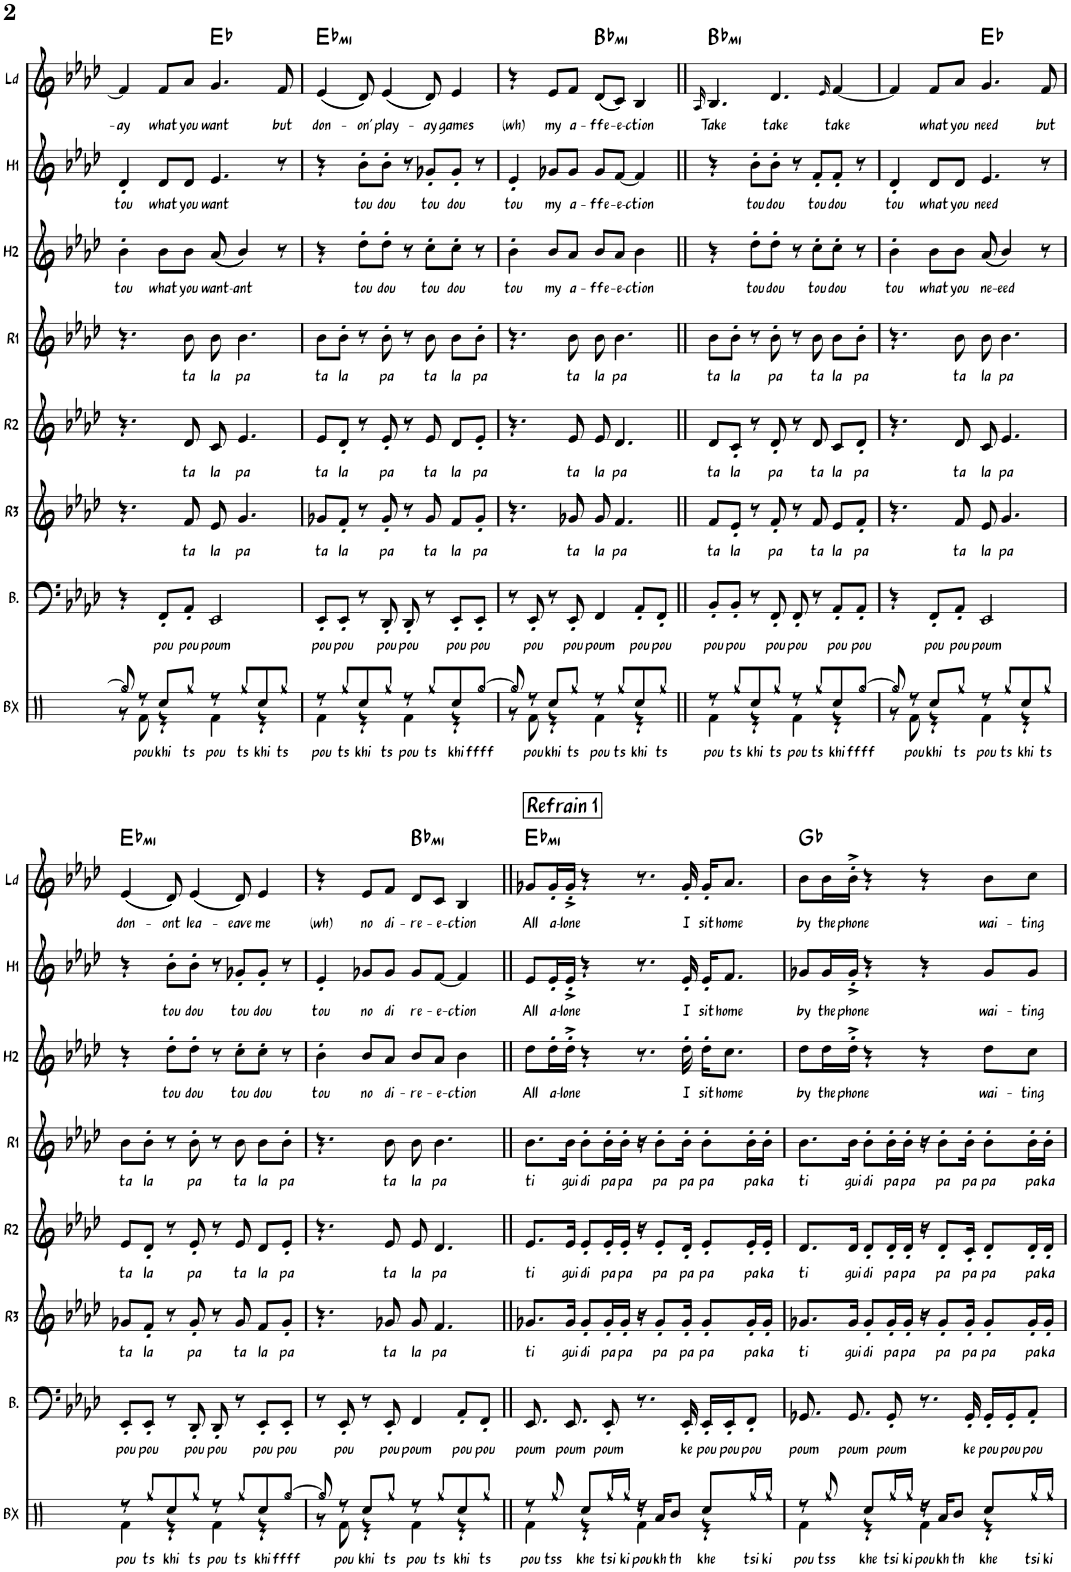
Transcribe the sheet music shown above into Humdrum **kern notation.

**kern	**text	**kern	**text	**kern	**text	**kern	**text	**kern	**text	**kern	**text	**kern	**text	**kern	**text	**harte
*part8	*part8	*part7	*part7	*part6	*part6	*part5	*part5	*part4	*part4	*part3	*part3	*part2	*part2	*part1	*part1	*part1
*staff8	*staff8	*staff7	*staff7	*staff6	*staff6	*staff5	*staff5	*staff4	*staff4	*staff3	*staff3	*staff2	*staff2	*staff1	*staff1	*
*I"Beatbox	*	*I"Basse	*	*I"Rythm 3	*	*I"Rythm 2	*	*I"Rythm 1	*	*I"Harmo 2	*	*I"Harmo 1	*	*I"Lead	*	*
*I'BX	*	*I'B.	*	*I'R3	*	*I'R2	*	*I'R1	*	*I'H2	*	*I'H1	*	*I'Ld	*	*
!!LO:PB:g=z
*clefX	*	*clefF4	*	*clefG2	*	*clefG2	*	*clefG2	*	*clefG2	*	*clefG2	*	*clefG2	*	*
*k[]	*	*k[b-e-a-d-]	*	*k[b-e-a-d-]	*	*k[b-e-a-d-]	*	*k[b-e-a-d-]	*	*k[b-e-a-d-]	*	*k[b-e-a-d-]	*	*k[b-e-a-d-]	*	*
*M4/4	*	*M4/4	*	*M4/4	*	*M4/4	*	*M4/4	*	*M4/4	*	*M4/4	*	*M4/4	*	*
=6	=6	=6	=6	=6	=6	=6	=6	=6	=6	=6	=6	=6	=6	=6	=6	=6
*^	*	*	*	*	*	*	*	*	*	*	*	*	*	*	*	*
!	!	!	!	!	!	!	!	!	!	!	!	!LO:LY:b	!	!LO:LY:b	!	!LO:LY:b	!
8Rgg/]	8r	.	4r	.	4.r	.	4.r	.	4.r	.	4b-'\	tou	4d-'/	tou	4f/]	-ay	.
!	!	!LO:LY:b	!	!	!	!	!	!	!	!	!	!	!	!	!	!	!
8r	8Rf\	pou	.	.	.	.	.	.	.	.	.	.	.	.	.	.	.
!	!	!LO:LY:b	!	!LO:LY:b	!	!	!	!	!	!	!	!LO:LY:b	!	!LO:LY:b	!	!LO:LY:b	!
8Rcc/L	4r	khi	8FF'/L	pou	.	.	.	.	.	.	8b-\L	what	8d-/L	what	8f/L	what	.
!	!	!LO:LY:b	!	!LO:LY:b	!	!LO:LY:b	!	!LO:LY:b	!	!LO:LY:b	!	!LO:LY:b	!	!LO:LY:b	!	!LO:LY:b	!
8Rgg/J	.	ts	8AA-'/J	pou	8f/	ta	8d-/	ta	8b-\	ta	8b-\J	you	8d-/J	you	8a-/J	you	.
!	!	!LO:LY:b	!	!LO:LY:b	!	!LO:LY:b	!	!LO:LY:b	!	!LO:LY:b	!	!LO:LY:b	!	!LO:LY:b	!	!LO:LY:b	!
8r	4Rf\	pou	2EE-/	poum	8e-/	la	8c/	la	8b-\	la	(8a-/	want-	4.e-/	want	4.g/	want	Eb:maj
!	!	!LO:LY:b	!	!	!	!LO:LY:b	!	!LO:LY:b	!	!LO:LY:b	!	!LO:LY:b	!	!	!	!	!
8Rgg/L	.	ts	.	.	4.g/	pa	4.e-/	pa	4.b-\	pa	4b-/)	-ant	.	.	.	.	.
!	!	!LO:LY:b	!	!	!	!	!	!	!	!	!	!	!	!	!	!	!
8Rcc/	4r	khi	.	.	.	.	.	.	.	.	.	.	.	.	.	.	.
!	!	!LO:LY:b	!	!	!	!	!	!	!	!	!	!	!	!	!	!LO:LY:b	!
8Rgg/J	.	ts	.	.	.	.	.	.	.	.	8r	.	8r	.	8f/	but	.
=7	=7	=7	=7	=7	=7	=7	=7	=7	=7	=7	=7	=7	=7	=7	=7	=7	=7
!	!	!LO:LY:b	!	!LO:LY:b	!	!LO:LY:b	!	!LO:LY:b	!	!LO:LY:b	!	!	!	!	!	!LO:LY:b	!LO:H:kt=mi
8r	4Rf\	pou	8EE-'/L	pou	8g-X/L	ta	8e-/L	ta	8b-\L	ta	4r	.	4r	.	(4e-/	don-	Eb:min
!	!	!LO:LY:b	!	!LO:LY:b	!	!LO:LY:b	!	!LO:LY:b	!	!LO:LY:b	!	!	!	!	!	!	!
8Rgg/L	.	ts	8EE-'/J	pou	8f'/J	la	8d-'/J	la	8b-'\J	la	.	.	.	.	.	.	.
!	!	!LO:LY:b	!	!	!	!	!	!	!	!	!	!LO:LY:b	!	!LO:LY:b	!	!LO:LY:b	!
8Rcc/	4r	khi	8r	.	8r	.	8r	.	8r	.	8dd-'\L	tou	8b-'\L	tou	8d-/)	-on'	.
!	!	!LO:LY:b	!	!LO:LY:b	!	!LO:LY:b	!	!LO:LY:b	!	!LO:LY:b	!	!LO:LY:b	!	!LO:LY:b	!	!LO:LY:b	!
8Rgg/J	.	ts	8DD-'/	pou	8g-'/	pa	8e-'/	pa	8b-'\	pa	8dd-'\J	dou	8b-'\J	dou	(4e-/	play-	.
!	!	!LO:LY:b	!	!LO:LY:b	!	!	!	!	!	!	!	!	!	!	!	!	!
8r	4Rf\	pou	8DD-'/	pou	8r	.	8r	.	8r	.	8r	.	8r	.	.	.	.
!	!	!LO:LY:b	!	!	!	!LO:LY:b	!	!LO:LY:b	!	!LO:LY:b	!	!LO:LY:b	!	!LO:LY:b	!	!LO:LY:b	!
8Rgg/L	.	ts	8r	.	8g-/	ta	8e-/	ta	8b-\	ta	8cc'\L	tou	8g-X'/L	tou	8d-/)	-ay	.
!	!	!LO:LY:b	!	!LO:LY:b	!	!LO:LY:b	!	!LO:LY:b	!	!LO:LY:b	!	!LO:LY:b	!	!LO:LY:b	!	!LO:LY:b	!
8Rcc/	4r	khi	8EE-'/L	pou	8f/L	la	8d-/L	la	8b-\L	la	8cc'\J	dou	8g-'/J	dou	4e-/	games	.
!	!	!LO:LY:b	!	!LO:LY:b	!	!LO:LY:b	!	!LO:LY:b	!	!LO:LY:b	!	!	!	!	!	!	!
[8Rgg/J	.	ffff	8EE-'/J	pou	8g-'/J	pa	8e-'/J	pa	8b-'\J	pa	8r	.	8r	.	.	.	.
=8	=8	=8	=8	=8	=8	=8	=8	=8	=8	=8	=8	=8	=8	=8	=8	=8	=8
!	!	!	!	!	!	!	!	!	!	!	!	!LO:LY:b	!	!LO:LY:b	!	!LO:LY:b	!
8Rgg/]	8r	.	8r	.	4.r	.	4.r	.	4.r	.	4b-'\	tou	4e-'/	tou	4r	(wh)	.
!	!	!LO:LY:b	!	!LO:LY:b	!	!	!	!	!	!	!	!	!	!	!	!	!
8r	8Rf\	pou	8EE-'/	pou	.	.	.	.	.	.	.	.	.	.	.	.	.
!	!	!LO:LY:b	!	!	!	!	!	!	!	!	!	!LO:LY:b	!	!LO:LY:b	!	!LO:LY:b	!
8Rcc/L	4r	khi	8r	.	.	.	.	.	.	.	8b-/L	my	8g-X/L	my	8e-/L	my	.
!	!	!LO:LY:b	!	!LO:LY:b	!	!LO:LY:b	!	!LO:LY:b	!	!LO:LY:b	!	!LO:LY:b	!	!LO:LY:b	!	!LO:LY:b	!
8Rgg/J	.	ts	8EE-'/	pou	8g-X/	ta	8e-/	ta	8b-\	ta	8a-/J	a-	8g-/J	a-	8f/J	a-	.
!	!	!LO:LY:b	!	!LO:LY:b	!	!LO:LY:b	!	!LO:LY:b	!	!LO:LY:b	!	!LO:LY:b	!	!LO:LY:b	!	!LO:LY:b	!LO:H:kt=mi
8r	4Rf\	pou	4FF/	poum	8g-/	la	8e-/	la	8b-\	la	8b-/L	-ffe-	8g-/L	-ffe-	(8d-/L	-ffe-	Bb:min
!	!	!LO:LY:b	!	!	!	!LO:LY:b	!	!LO:LY:b	!	!LO:LY:b	!	!LO:LY:b	!	!LO:LY:b	!	!LO:LY:b	!
8Rgg/L	.	ts	.	.	4.f/	pa	4.d-/	pa	4.b-\	pa	8a-/J	-e-	[8f/J	-e-	8c/J)	-e-	.
!	!	!LO:LY:b	!	!LO:LY:b	!	!	!	!	!	!	!	!LO:LY:b	!	!LO:LY:b	!	!LO:LY:b	!
8Rcc/	4r	khi	8AA-'/L	pou	.	.	.	.	.	.	4b-\	-ction	4f/]	-ction	4B-/	-ction	.
!	!	!LO:LY:b	!	!LO:LY:b	!	!	!	!	!	!	!	!	!	!	!	!	!
8Rgg/J	.	ts	8FF'/J	pou	.	.	.	.	.	.	.	.	.	.	.	.	.
=9||	=9||	=9||	=9||	=9||	=9||	=9||	=9||	=9||	=9||	=9||	=9||	=9||	=9||	=9||	=9||	=9||	=9||
.	.	.	.	.	.	.	.	.	.	.	.	.	.	.	16qA-/	.	.
!	!	!LO:LY:b	!	!LO:LY:b	!	!LO:LY:b	!	!LO:LY:b	!	!LO:LY:b	!	!	!	!	!	!LO:LY:b	!LO:H:kt=mi
8r	4Rf\	pou	8BB-'/L	pou	8f/L	ta	8d-/L	ta	8b-\L	ta	4r	.	4r	.	4.B-/	Take	Bb:min
!	!	!LO:LY:b	!	!LO:LY:b	!	!LO:LY:b	!	!LO:LY:b	!	!LO:LY:b	!	!	!	!	!	!	!
8Rgg/L	.	ts	8BB-'/J	pou	8e-'/J	la	8c'/J	la	8b-'\J	la	.	.	.	.	.	.	.
!	!	!LO:LY:b	!	!	!	!	!	!	!	!	!	!LO:LY:b	!	!LO:LY:b	!	!	!
8Rcc/	4r	khi	8r	.	8r	.	8r	.	8r	.	8dd-'\L	tou	8b-'\L	tou	.	.	.
!	!	!LO:LY:b	!	!LO:LY:b	!	!LO:LY:b	!	!LO:LY:b	!	!LO:LY:b	!	!LO:LY:b	!	!LO:LY:b	!	!LO:LY:b	!
8Rgg/J	.	ts	8FF'/	pou	8f'/	pa	8d-'/	pa	8b-'\	pa	8dd-'\J	dou	8b-'\J	dou	4.d-/	take	.
!	!	!LO:LY:b	!	!LO:LY:b	!	!	!	!	!	!	!	!	!	!	!	!	!
8r	4Rf\	pou	8FF'/	pou	8r	.	8r	.	8r	.	8r	.	8r	.	.	.	.
!	!	!LO:LY:b	!	!	!	!LO:LY:b	!	!LO:LY:b	!	!LO:LY:b	!	!LO:LY:b	!	!LO:LY:b	!	!	!
8Rgg/L	.	ts	8r	.	8f/	ta	8d-/	ta	8b-\	ta	8cc'\L	tou	8f'/L	tou	.	.	.
.	.	.	.	.	.	.	.	.	.	.	.	.	.	.	16qe-/	.	.
!	!	!LO:LY:b	!	!LO:LY:b	!	!LO:LY:b	!	!LO:LY:b	!	!LO:LY:b	!	!LO:LY:b	!	!LO:LY:b	!	!LO:LY:b	!
8Rcc/	4r	khi	8AA-'/L	pou	8e-/L	la	8c/L	la	8b-\L	la	8cc'\J	dou	8f'/J	dou	[4f/	take	.
!	!	!LO:LY:b	!	!LO:LY:b	!	!LO:LY:b	!	!LO:LY:b	!	!LO:LY:b	!	!	!	!	!	!	!
[8Rgg/J	.	ffff	8AA-'/J	pou	8f'/J	pa	8d-'/J	pa	8b-'\J	pa	8r	.	8r	.	.	.	.
=10	=10	=10	=10	=10	=10	=10	=10	=10	=10	=10	=10	=10	=10	=10	=10	=10	=10
!	!	!	!	!	!	!	!	!	!	!	!	!LO:LY:b	!	!LO:LY:b	!	!	!
8Rgg/]	8r	.	4r	.	4.r	.	4.r	.	4.r	.	4b-'\	tou	4d-'/	tou	4f/]	.	.
!	!	!LO:LY:b	!	!	!	!	!	!	!	!	!	!	!	!	!	!	!
8r	8Rf\	pou	.	.	.	.	.	.	.	.	.	.	.	.	.	.	.
!	!	!LO:LY:b	!	!LO:LY:b	!	!	!	!	!	!	!	!LO:LY:b	!	!LO:LY:b	!	!LO:LY:b	!
8Rcc/L	4r	khi	8FF'/L	pou	.	.	.	.	.	.	8b-\L	what	8d-/L	what	8f/L	what	.
!	!	!LO:LY:b	!	!LO:LY:b	!	!LO:LY:b	!	!LO:LY:b	!	!LO:LY:b	!	!LO:LY:b	!	!LO:LY:b	!	!LO:LY:b	!
8Rgg/J	.	ts	8AA-'/J	pou	8f/	ta	8d-/	ta	8b-\	ta	8b-\J	you	8d-/J	you	8a-/J	you	.
!	!	!LO:LY:b	!	!LO:LY:b	!	!LO:LY:b	!	!LO:LY:b	!	!LO:LY:b	!	!LO:LY:b	!	!LO:LY:b	!	!LO:LY:b	!
8r	4Rf\	pou	2EE-/	poum	8e-/	la	8c/	la	8b-\	la	(8a-/	ne-	4.e-/	need	4.g/	need	Eb:maj
!	!	!LO:LY:b	!	!	!	!LO:LY:b	!	!LO:LY:b	!	!LO:LY:b	!	!LO:LY:b	!	!	!	!	!
8Rgg/L	.	ts	.	.	4.g/	pa	4.e-/	pa	4.b-\	pa	4b-/)	-eed	.	.	.	.	.
!	!	!LO:LY:b	!	!	!	!	!	!	!	!	!	!	!	!	!	!	!
8Rcc/	4r	khi	.	.	.	.	.	.	.	.	.	.	.	.	.	.	.
!	!	!LO:LY:b	!	!	!	!	!	!	!	!	!	!	!	!	!	!LO:LY:b	!
8Rgg/J	.	ts	.	.	.	.	.	.	.	.	8r	.	8r	.	8f/	but	.
!!LO:LB:g=z
=11	=11	=11	=11	=11	=11	=11	=11	=11	=11	=11	=11	=11	=11	=11	=11	=11	=11
!	!	!LO:LY:b	!	!LO:LY:b	!	!LO:LY:b	!	!LO:LY:b	!	!LO:LY:b	!	!	!	!	!	!LO:LY:b	!LO:H:kt=mi
8r	4Rf\	pou	8EE-'/L	pou	8g-X/L	ta	8e-/L	ta	8b-\L	ta	4r	.	4r	.	(4e-/	don-	Eb:min
!	!	!LO:LY:b	!	!LO:LY:b	!	!LO:LY:b	!	!LO:LY:b	!	!LO:LY:b	!	!	!	!	!	!	!
8Rgg/L	.	ts	8EE-'/J	pou	8f'/J	la	8d-'/J	la	8b-'\J	la	.	.	.	.	.	.	.
!	!	!LO:LY:b	!	!	!	!	!	!	!	!	!	!LO:LY:b	!	!LO:LY:b	!	!LO:LY:b	!
8Rcc/	4r	khi	8r	.	8r	.	8r	.	8r	.	8dd-'\L	tou	8b-'\L	tou	8d-/)	-ont	.
!	!	!LO:LY:b	!	!LO:LY:b	!	!LO:LY:b	!	!LO:LY:b	!	!LO:LY:b	!	!LO:LY:b	!	!LO:LY:b	!	!LO:LY:b	!
8Rgg/J	.	ts	8DD-'/	pou	8g-'/	pa	8e-'/	pa	8b-'\	pa	8dd-'\J	dou	8b-'\J	dou	(4e-/	lea-	.
!	!	!LO:LY:b	!	!LO:LY:b	!	!	!	!	!	!	!	!	!	!	!	!	!
8r	4Rf\	pou	8DD-'/	pou	8r	.	8r	.	8r	.	8r	.	8r	.	.	.	.
!	!	!LO:LY:b	!	!	!	!LO:LY:b	!	!LO:LY:b	!	!LO:LY:b	!	!LO:LY:b	!	!LO:LY:b	!	!LO:LY:b	!
8Rgg/L	.	ts	8r	.	8g-/	ta	8e-/	ta	8b-\	ta	8cc'\L	tou	8g-X'/L	tou	8d-/)	-eave	.
!	!	!LO:LY:b	!	!LO:LY:b	!	!LO:LY:b	!	!LO:LY:b	!	!LO:LY:b	!	!LO:LY:b	!	!LO:LY:b	!	!LO:LY:b	!
8Rcc/	4r	khi	8EE-'/L	pou	8f/L	la	8d-/L	la	8b-\L	la	8cc'\J	dou	8g-'/J	dou	4e-/	me	.
!	!	!LO:LY:b	!	!LO:LY:b	!	!LO:LY:b	!	!LO:LY:b	!	!LO:LY:b	!	!	!	!	!	!	!
[8Rgg/J	.	ffff	8EE-'/J	pou	8g-'/J	pa	8e-'/J	pa	8b-'\J	pa	8r	.	8r	.	.	.	.
=12	=12	=12	=12	=12	=12	=12	=12	=12	=12	=12	=12	=12	=12	=12	=12	=12	=12
!	!	!	!	!	!	!	!	!	!	!	!	!LO:LY:b	!	!LO:LY:b	!	!LO:LY:b	!
8Rgg/]	8r	.	8r	.	4.r	.	4.r	.	4.r	.	4b-'\	tou	4e-'/	tou	4r	(wh)	.
!	!	!LO:LY:b	!	!LO:LY:b	!	!	!	!	!	!	!	!	!	!	!	!	!
8r	8Rf\	pou	8EE-'/	pou	.	.	.	.	.	.	.	.	.	.	.	.	.
!	!	!LO:LY:b	!	!	!	!	!	!	!	!	!	!LO:LY:b	!	!LO:LY:b	!	!LO:LY:b	!
8Rcc/L	4r	khi	8r	.	.	.	.	.	.	.	8b-/L	no	8g-X/L	no	8e-/L	no	.
!	!	!LO:LY:b	!	!LO:LY:b	!	!LO:LY:b	!	!LO:LY:b	!	!LO:LY:b	!	!LO:LY:b	!	!LO:LY:b	!	!LO:LY:b	!
8Rgg/J	.	ts	8EE-'/	pou	8g-X/	ta	8e-/	ta	8b-\	ta	8a-/J	di-	8g-/J	di	8f/J	di-	.
!	!	!LO:LY:b	!	!LO:LY:b	!	!LO:LY:b	!	!LO:LY:b	!	!LO:LY:b	!	!LO:LY:b	!	!LO:LY:b	!	!LO:LY:b	!LO:H:kt=mi
8r	4Rf\	pou	4FF/	poum	8g-/	la	8e-/	la	8b-\	la	8b-/L	-re-	8g-/L	re-	8d-/L	-re-	Bb:min
!	!	!LO:LY:b	!	!	!	!LO:LY:b	!	!LO:LY:b	!	!LO:LY:b	!	!LO:LY:b	!	!LO:LY:b	!	!LO:LY:b	!
8Rgg/L	.	ts	.	.	4.f/	pa	4.d-/	pa	4.b-\	pa	8a-/J	-e-	[8f/J	-e-	8c/J	-e-	.
!	!	!LO:LY:b	!	!LO:LY:b	!	!	!	!	!	!	!	!LO:LY:b	!	!LO:LY:b	!	!LO:LY:b	!
8Rcc/	4r	khi	8AA-'/L	pou	.	.	.	.	.	.	4b-\	-ction	4f/]	-ction	4B-/	-ction	.
!	!	!LO:LY:b	!	!LO:LY:b	!	!	!	!	!	!	!	!	!	!	!	!	!
8Rgg/J	.	ts	8FF'/J	pou	.	.	.	.	.	.	.	.	.	.	.	.	.
!!LO:REH:place=s1:a:B:rj:fs=14:t=Refrain 1
=13||	=13||	=13||	=13||	=13||	=13||	=13||	=13||	=13||	=13||	=13||	=13||	=13||	=13||	=13||	=13||	=13||	=13||
!	!	!LO:LY:b	!	!LO:LY:b	!	!LO:LY:b	!	!LO:LY:b	!	!LO:LY:b	!	!LO:LY:b	!	!LO:LY:b	!	!LO:LY:b	!LO:H:kt=mi
8r	4Rf\	pou	8.EE-/	poum	8.g-X/L	ti	8.e-/L	ti	8.b-\L	ti	8dd-\L	All	8e-/L	All	8g-X/L	All	Eb:min
!	!	!LO:LY:b	!	!	!	!	!	!	!	!	!	!LO:LY:b	!	!LO:LY:b	!	!LO:LY:b	!
8Rgg/	.	tss	.	.	.	.	.	.	.	.	16dd-'\L	a-	16e-'/L	a-	16g-'/L	a-	.
!	!	!	!	!LO:LY:b	!	!LO:LY:b	!	!LO:LY:b	!	!LO:LY:b	!	!LO:LY:b	!	!LO:LY:b	!	!LO:LY:b	!
.	.	.	8.EE-/	poum	16g-/Jk	gui	16e-/Jk	gui	16b-\Jk	gui	16dd-'^\JJ	-lone	16e-'^/JJ	-lone	16g-'^/JJ	-lone	.
!	!	!LO:LY:b	!	!	!	!LO:LY:b	!	!LO:LY:b	!	!LO:LY:b	!	!	!	!	!	!	!
8Rcc/L	4r	khe	.	.	8g-'/L	di	8e-'/L	di	8b-'\L	di	4r	.	4r	.	4r	.	.
!	!	!LO:LY:b	!	!LO:LY:b	!	!LO:LY:b	!	!LO:LY:b	!	!LO:LY:b	!	!	!	!	!	!	!
16Rgg/L	.	tsi	8EE-'/	poum	16g-'/L	pa	16e-'/L	pa	16b-'\L	pa	.	.	.	.	.	.	.
!	!	!LO:LY:b	!	!	!	!LO:LY:b	!	!LO:LY:b	!	!LO:LY:b	!	!	!	!	!	!	!
16Rgg/JJ	.	ki	.	.	16g-'/JJ	pa	16e-'/JJ	pa	16b-'\JJ	pa	.	.	.	.	.	.	.
!	!	!LO:LY:b	!	!	!	!	!	!	!	!	!	!	!	!	!	!	!
16r	4Rf\	pou	8.r	.	16r	.	16r	.	16r	.	8.r	.	8.r	.	8.r	.	.
!	!	!LO:LY:b	!	!	!	!LO:LY:b	!	!LO:LY:b	!	!LO:LY:b	!	!	!	!	!	!	!
16Ra/KL	.	kh	.	.	8g-'/L	pa	8e-'/L	pa	8b-'\L	pa	.	.	.	.	.	.	.
!	!	!LO:LY:b	!	!	!	!	!	!	!	!	!	!	!	!	!	!	!
8R/J	.	th	.	.	.	.	.	.	.	.	.	.	.	.	.	.	.
!	!	!	!	!LO:LY:b	!	!LO:LY:b	!	!LO:LY:b	!	!LO:LY:b	!	!LO:LY:b	!	!LO:LY:b	!	!LO:LY:b	!
.	.	.	16EE-'/	ke	16g-'/Jk	pa	16d-'/Jk	pa	16b-'\Jk	pa	16dd-'\	I	16e-'/	I	16g-'/	I	.
!	!	!LO:LY:b	!	!LO:LY:b	!	!LO:LY:b	!	!LO:LY:b	!	!LO:LY:b	!	!LO:LY:b	!	!LO:LY:b	!	!LO:LY:b	!
8Rcc/L	4r	khe	16EE-'/LL	pou	8g-'/L	pa	8e-'/L	pa	8b-'\L	pa	16dd-'\KL	sit	16e-'/KL	sit	16g-'/KL	sit	.
!	!	!	!	!LO:LY:b	!	!	!	!	!	!	!	!LO:LY:b	!	!LO:LY:b	!	!LO:LY:b	!
.	.	.	16EE-'/J	pou	.	.	.	.	.	.	8.cc\J	home	8.f/J	home	8.a-/J	home	.
!	!	!LO:LY:b	!	!LO:LY:b	!	!LO:LY:b	!	!LO:LY:b	!	!LO:LY:b	!	!	!	!	!	!	!
16Rgg/L	.	tsi	8FF'/J	pou	16g-'/L	pa	16e-'/L	pa	16b-'\L	pa	.	.	.	.	.	.	.
!	!	!LO:LY:b	!	!	!	!LO:LY:b	!	!LO:LY:b	!	!LO:LY:b	!	!	!	!	!	!	!
16Rgg/JJ	.	ki	.	.	16g-'/JJ	ka	16e-'/JJ	ka	16b-'\JJ	ka	.	.	.	.	.	.	.
=14	=14	=14	=14	=14	=14	=14	=14	=14	=14	=14	=14	=14	=14	=14	=14	=14	=14
!	!	!LO:LY:b	!	!LO:LY:b	!	!LO:LY:b	!	!LO:LY:b	!	!LO:LY:b	!	!LO:LY:b	!	!LO:LY:b	!	!LO:LY:b	!
8r	4Rf\	pou	8.GG-X/	poum	8.g-X/L	ti	8.d-/L	ti	8.b-\L	ti	8dd-\L	by	8g-X/L	by	8b-\L	by	Gb:maj
!	!	!LO:LY:b	!	!	!	!	!	!	!	!	!	!LO:LY:b	!	!LO:LY:b	!	!LO:LY:b	!
8Rgg/	.	tss	.	.	.	.	.	.	.	.	16dd-\L	the	16g-/L	the	16b-\L	the	.
!	!	!	!	!LO:LY:b	!	!LO:LY:b	!	!LO:LY:b	!	!LO:LY:b	!	!LO:LY:b	!	!LO:LY:b	!	!LO:LY:b	!
.	.	.	8.GG-/	poum	16g-/Jk	gui	16d-/Jk	gui	16b-\Jk	gui	16dd-'^\JJ	phone	16g-'^/JJ	phone	16b-'^\JJ	phone	.
!	!	!LO:LY:b	!	!	!	!LO:LY:b	!	!LO:LY:b	!	!LO:LY:b	!	!	!	!	!	!	!
8Rcc/L	4r	khe	.	.	8g-'/L	di	8d-'/L	di	8b-'\L	di	4r	.	4r	.	4r	.	.
!	!	!LO:LY:b	!	!LO:LY:b	!	!LO:LY:b	!	!LO:LY:b	!	!LO:LY:b	!	!	!	!	!	!	!
16Rgg/L	.	tsi	8GG-'/	poum	16g-'/L	pa	16d-'/L	pa	16b-'\L	pa	.	.	.	.	.	.	.
!	!	!LO:LY:b	!	!	!	!LO:LY:b	!	!LO:LY:b	!	!LO:LY:b	!	!	!	!	!	!	!
16Rgg/JJ	.	ki	.	.	16g-'/JJ	pa	16d-'/JJ	pa	16b-'\JJ	pa	.	.	.	.	.	.	.
!	!	!LO:LY:b	!	!	!	!	!	!	!	!	!	!	!	!	!	!	!
16r	4Rf\	pou	8.r	.	16r	.	16r	.	16r	.	4r	.	4r	.	4r	.	.
!	!	!LO:LY:b	!	!	!	!LO:LY:b	!	!LO:LY:b	!	!LO:LY:b	!	!	!	!	!	!	!
16Ra/KL	.	kh	.	.	8g-'/L	pa	8d-'/L	pa	8b-'\L	pa	.	.	.	.	.	.	.
!	!	!LO:LY:b	!	!	!	!	!	!	!	!	!	!	!	!	!	!	!
8R/J	.	th	.	.	.	.	.	.	.	.	.	.	.	.	.	.	.
!	!	!	!	!LO:LY:b	!	!LO:LY:b	!	!LO:LY:b	!	!LO:LY:b	!	!	!	!	!	!	!
.	.	.	16GG-'/	ke	16g-'/Jk	pa	16c'/Jk	pa	16b-'\Jk	pa	.	.	.	.	.	.	.
!	!	!LO:LY:b	!	!LO:LY:b	!	!LO:LY:b	!	!LO:LY:b	!	!LO:LY:b	!	!LO:LY:b	!	!LO:LY:b	!	!LO:LY:b	!
8Rcc/L	4r	khe	16GG-'/LL	pou	8g-'/L	pa	8d-'/L	pa	8b-'\L	pa	8dd-\L	wai-	8g-/L	wai-	8b-\L	wai-	.
!	!	!	!	!LO:LY:b	!	!	!	!	!	!	!	!	!	!	!	!	!
.	.	.	16GG-'/J	pou	.	.	.	.	.	.	.	.	.	.	.	.	.
!	!	!LO:LY:b	!	!LO:LY:b	!	!LO:LY:b	!	!LO:LY:b	!	!LO:LY:b	!	!LO:LY:b	!	!LO:LY:b	!	!LO:LY:b	!
16Rgg/L	.	tsi	8AA-'/J	pou	16g-'/L	pa	16d-'/L	pa	16b-'\L	pa	8cc\J	-ting	8g-/J	-ting	8cc\J	-ting	.
!	!	!LO:LY:b	!	!	!	!LO:LY:b	!	!LO:LY:b	!	!LO:LY:b	!	!	!	!	!	!	!
16Rgg/JJ	.	ki	.	.	16g-'/JJ	ka	16d-'/JJ	ka	16b-'\JJ	ka	.	.	.	.	.	.	.
*v	*v	*	*	*	*	*	*	*	*	*	*	*	*	*	*	*	*
=	=	=	=	=	=	=	=	=	=	=	=	=	=	=	=	=
*-	*-	*-	*-	*-	*-	*-	*-	*-	*-	*-	*-	*-	*-	*-	*-	*-
